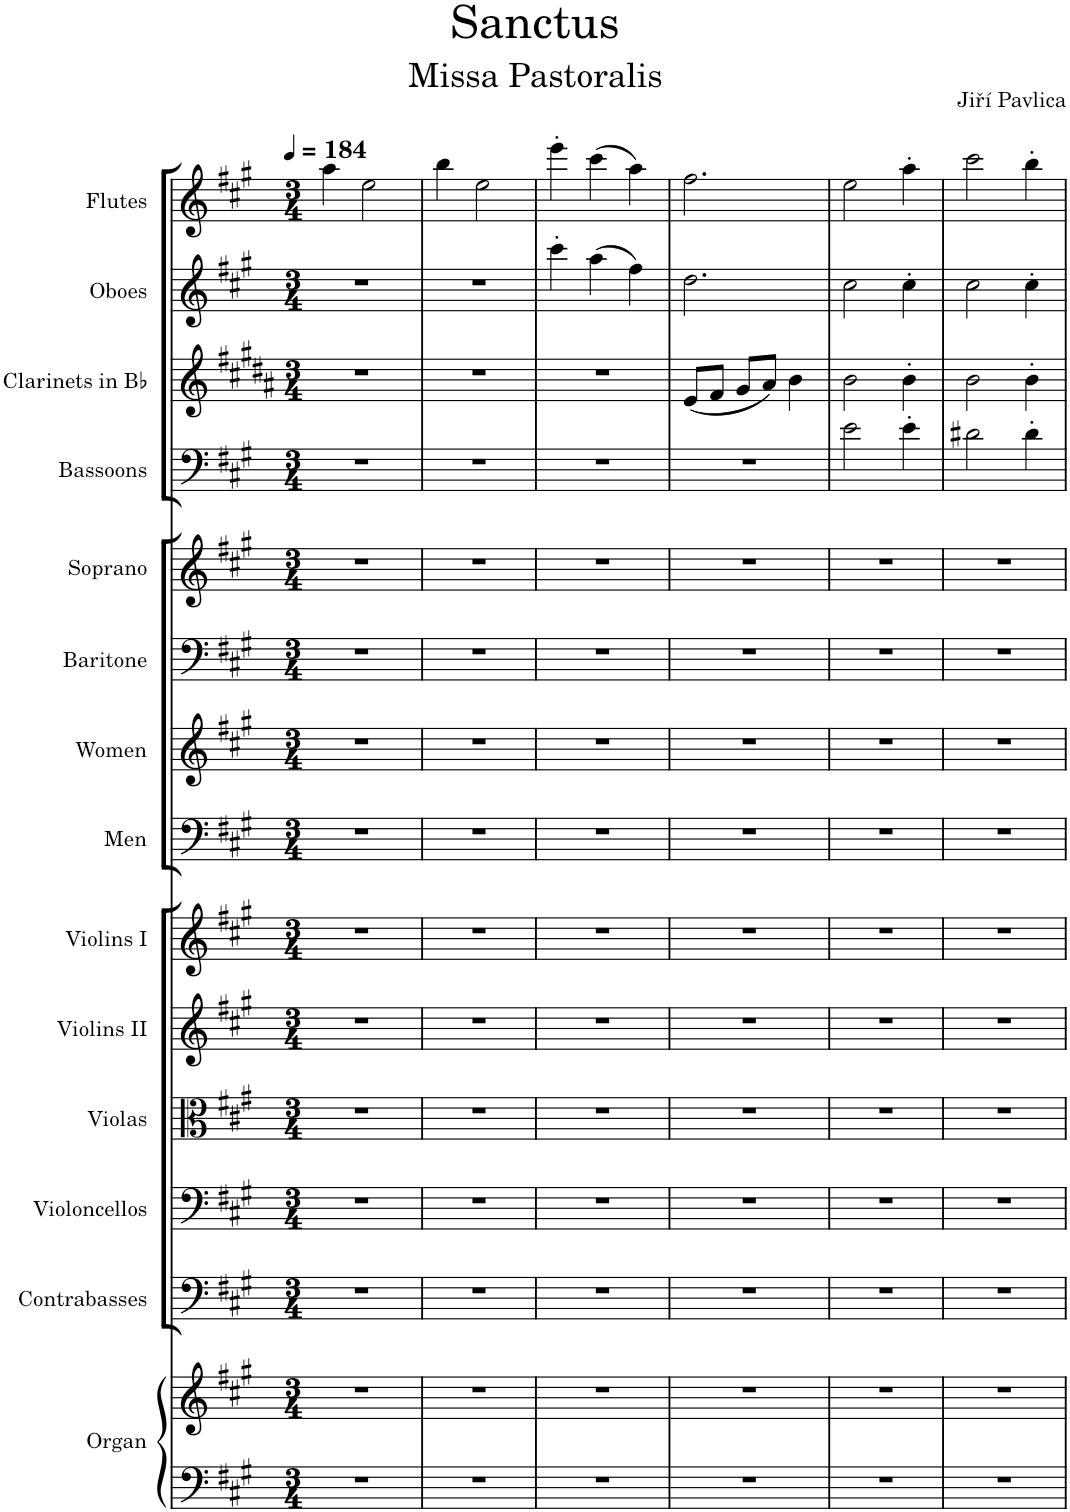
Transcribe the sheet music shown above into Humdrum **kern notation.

**kern	**kern	**kern	**kern	**kern	**kern	**kern	**kern	**kern	**kern	**kern	**kern	**kern	**kern	**kern
*part14	*part14	*part13	*part12	*part11	*part10	*part9	*part8	*part7	*part6	*part5	*part4	*part3	*part2	*part1
*staff15	*staff14	*staff13	*staff12	*staff11	*staff10	*staff9	*staff8	*staff7	*staff6	*staff5	*staff4	*staff3	*staff2	*staff1
*I"Organ	*	*I"Contrabasses	*I"Violoncellos	*I"Violas	*I"Violins II	*I"Violins I	*I"Men	*I"Women	*I"Baritone	*I"Soprano	*I"Bassoons	*I"Clarinets in Bb	*I"Oboes	*I"Flutes
*I'Org.	*	*I'Cb.	*I'Vc.	*I'Vla.	*I'Vln. II	*I'Vln. I	*I'M.	*I'W.	*I'Bar.	*I'S.	*I'Bsn.	*	*I'Ob.	*I'Fl.
*clefF4	*clefG2	*clefF4	*clefF4	*clefC3	*clefG2	*clefG2	*clefF4	*clefG2	*clefF4	*clefG2	*clefF4	*clefG2	*clefG2	*clefG2
*	*	*Trd7c12	*	*	*	*	*	*	*	*	*	*Trd1c2	*	*
*k[f#c#g#]	*k[f#c#g#]	*k[f#c#g#]	*k[f#c#g#]	*k[f#c#g#]	*k[f#c#g#]	*k[f#c#g#]	*k[f#c#g#]	*k[f#c#g#]	*k[f#c#g#]	*k[f#c#g#]	*k[f#c#g#]	*k[f#c#g#d#a#]	*k[f#c#g#]	*k[f#c#g#]
*M3/4	*M3/4	*M3/4	*M3/4	*M3/4	*M3/4	*M3/4	*M3/4	*M3/4	*M3/4	*M3/4	*M3/4	*M3/4	*M3/4	*M3/4
*MM184	*MM184	*MM184	*MM184	*MM184	*MM184	*MM184	*MM184	*MM184	*MM184	*MM184	*MM184	*MM184	*MM184	*MM184
=1	=1	=1	=1	=1	=1	=1	=1	=1	=1	=1	=1	=1	=1	=1
2.r	2.r	2.r	2.r	2.r	2.r	2.r	2.r	2.r	2.r	2.r	2.r	2.r	2.r	4aa\
.	.	.	.	.	.	.	.	.	.	.	.	.	.	2ee\
=2	=2	=2	=2	=2	=2	=2	=2	=2	=2	=2	=2	=2	=2	=2
2.r	2.r	2.r	2.r	2.r	2.r	2.r	2.r	2.r	2.r	2.r	2.r	2.r	2.r	4bb\
.	.	.	.	.	.	.	.	.	.	.	.	.	.	2ee\
=3	=3	=3	=3	=3	=3	=3	=3	=3	=3	=3	=3	=3	=3	=3
2.r	2.r	2.r	2.r	2.r	2.r	2.r	2.r	2.r	2.r	2.r	2.r	2.r	4ccc#'\	4eee'\
.	.	.	.	.	.	.	.	.	.	.	.	.	(4aa\	(4ccc#\
.	.	.	.	.	.	.	.	.	.	.	.	.	4ff#\)	4aa\)
=4	=4	=4	=4	=4	=4	=4	=4	=4	=4	=4	=4	=4	=4	=4
2.r	2.r	2.r	2.r	2.r	2.r	2.r	2.r	2.r	2.r	2.r	2.r	(8e/L	2.dd\	2.ff#\
.	.	.	.	.	.	.	.	.	.	.	.	8f#/J	.	.
.	.	.	.	.	.	.	.	.	.	.	.	8g#/L	.	.
.	.	.	.	.	.	.	.	.	.	.	.	8a#/J)	.	.
.	.	.	.	.	.	.	.	.	.	.	.	4b\	.	.
=5	=5	=5	=5	=5	=5	=5	=5	=5	=5	=5	=5	=5	=5	=5
2.r	2.r	2.r	2.r	2.r	2.r	2.r	2.r	2.r	2.r	2.r	2e\	2b\	2cc#\	2ee\
.	.	.	.	.	.	.	.	.	.	.	4e'\	4b'\	4cc#'\	4aa'\
=6	=6	=6	=6	=6	=6	=6	=6	=6	=6	=6	=6	=6	=6	=6
2.r	2.r	2.r	2.r	2.r	2.r	2.r	2.r	2.r	2.r	2.r	2d#X\	2b\	2cc#\	2ccc#\
.	.	.	.	.	.	.	.	.	.	.	4d#'\	4b'\	4cc#'\	4bb'\
=	=	=	=	=	=	=	=	=	=	=	=	=	=	=
*-	*-	*-	*-	*-	*-	*-	*-	*-	*-	*-	*-	*-	*-	*-
